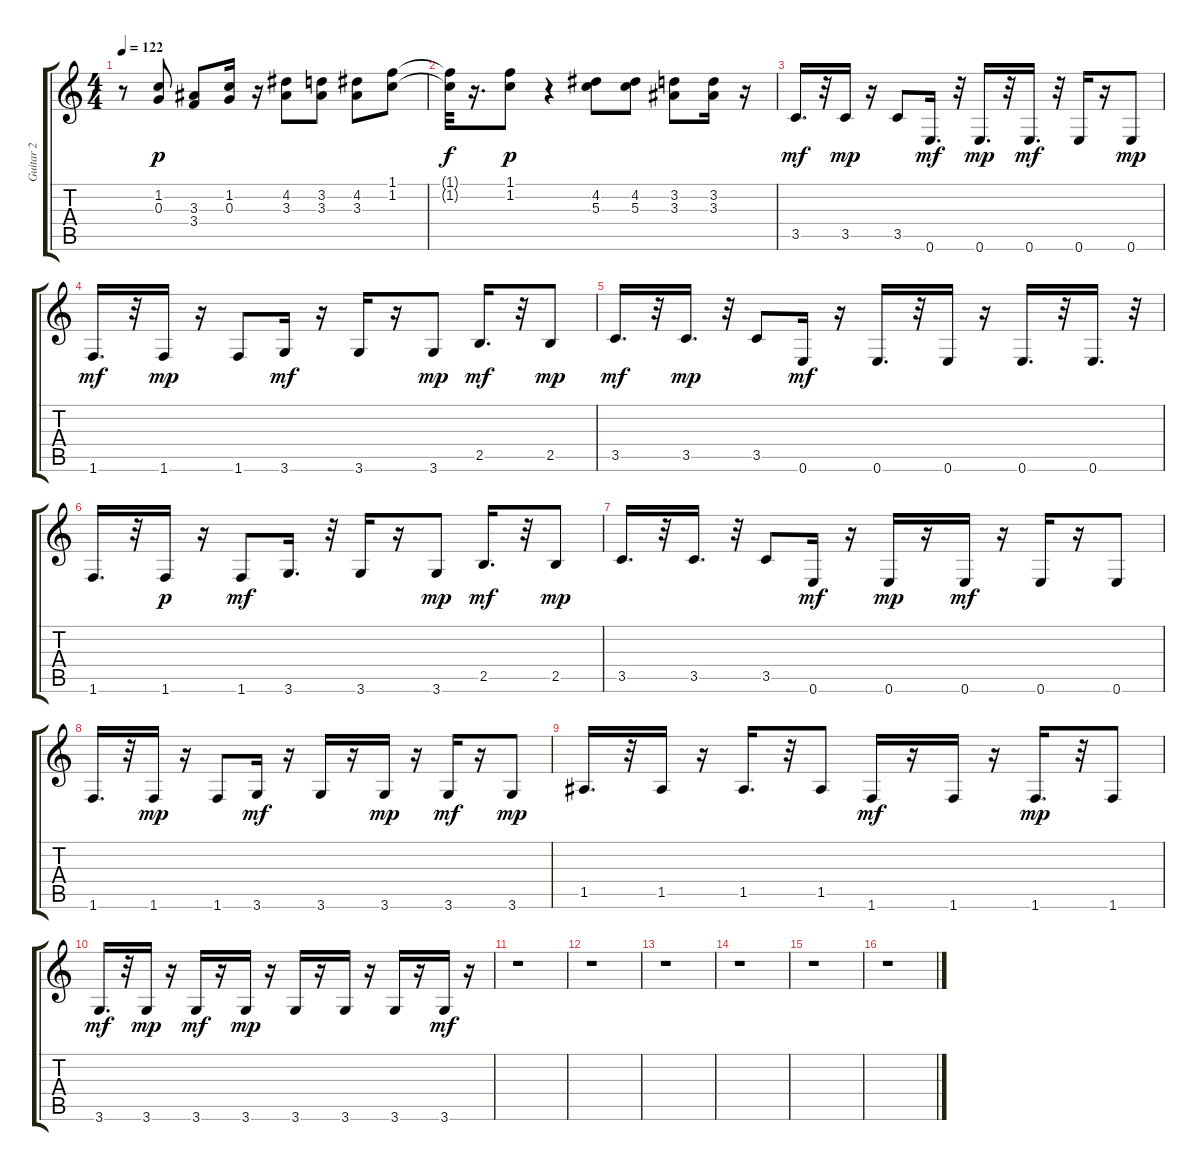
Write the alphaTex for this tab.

\track ("Guitar 2" "Guitar 2") {instrument overdrivenguitar}
\staff {score tabs}
\tuning (E4 B3 G3 D3 A2 E2) {hide}
\ts (4 4)
\tempo 122
\clef g2
\ks c
r.8{dy p} (1.2 0.3).8 (3.3 3.4).8 (1.2 0.3).16 r.16 (4.2 3.3).8 (3.2 3.3).8 (4.2 3.3).8 (1.1 1.2).8 |
(1.1{t} 1.2{t}).32{dy f} r.16{d} (1.1 1.2).8{dy p} r.4 (4.2 5.3).8 (4.2 5.3).8 (3.2 3.3).8 (3.2 3.3).16 r.16 |
3.5.16{d dy mf} r.32 3.5.16{dy mp} r.16 3.5.8 0.6.16{d dy mf} r.32 0.6.16{d dy mp} r.32 0.6.16{d dy mf} r.32 0.6.16 r.16 0.6.8{dy mp} |
1.6.16{d dy mf} r.32 1.6.16{dy mp} r.16 1.6.8 3.6.16{dy mf} r.16 3.6.16 r.16 3.6.8{dy mp} 2.5.16{d dy mf} r.32 2.5.8{dy mp} |
3.5.16{d dy mf} r.32 3.5.16{d dy mp} r.32 3.5.8 0.6.16{dy mf} r.16 0.6.16{d} r.32 0.6.16 r.16 0.6.16{d} r.32 0.6.16{d} r.32 |
1.6.16{d} r.32 1.6.16{dy p} r.16 1.6.8{dy mf} 3.6.16{d} r.32 3.6.16 r.16 3.6.8{dy mp} 2.5.16{d dy mf} r.32 2.5.8{dy mp} |
3.5.16{d} r.32 3.5.16{d} r.32 3.5.8 0.6.16{dy mf} r.16 0.6.16{dy mp} r.16 0.6.16{dy mf} r.16 0.6.16 r.16 0.6.8 |
1.6.16{d} r.32 1.6.16{dy mp} r.16 1.6.8 3.6.16{dy mf} r.16 3.6.16 r.16 3.6.16{dy mp} r.16 3.6.16{dy mf} r.16 3.6.8{dy mp} |
1.5.16{d} r.32 1.5.16 r.16 1.5.16{d} r.32 1.5.8 1.6.16{dy mf} r.16 1.6.16 r.16 1.6.16{d dy mp} r.32 1.6.8 |
3.6.16{d dy mf} r.32 3.6.16{dy mp} r.16 3.6.16{dy mf} r.16 3.6.16{dy mp} r.16 3.6.16 r.16 3.6.16 r.16 3.6.16 r.16 3.6.16{dy mf} r.16 |
r.1 |
r.1 |
r.1 |
r.1 |
r.1 |
r.1
